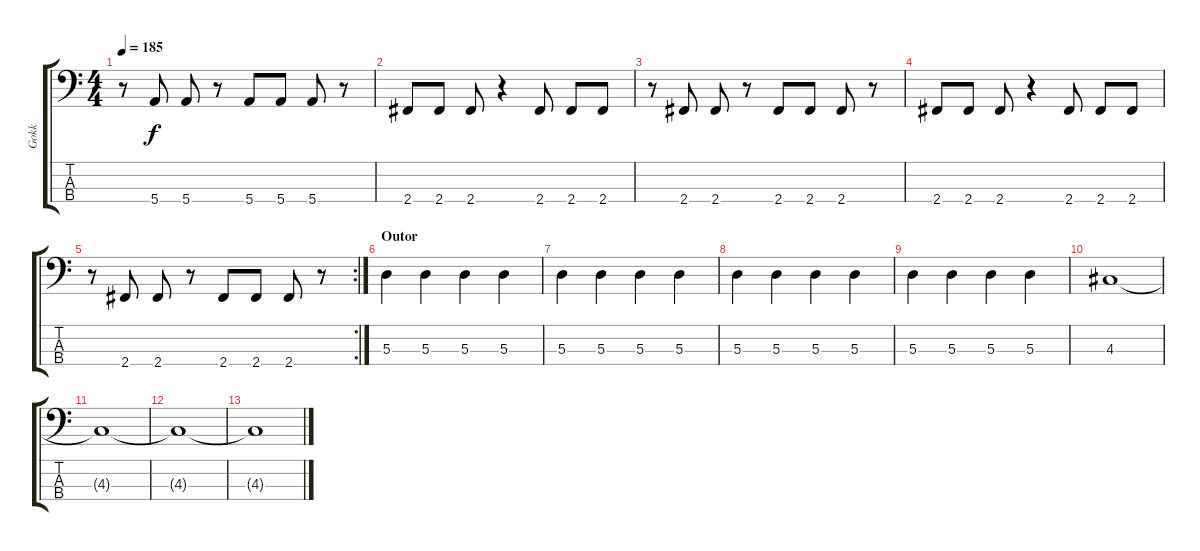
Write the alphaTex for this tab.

\track ("Gokk" "Gokk") {instrument electricbassfinger}
\staff {score tabs}
\tuning (G2 D2 A1 E1) {hide}
\ts (4 4)
\tempo 185
\clef f4
\ks c
r.8{dy f} 5.4.8 5.4.8 r.8 5.4.8 5.4.8 5.4.8 r.8 |
2.4.8 2.4.8 2.4.8 r.4 2.4.8 2.4.8 2.4.8 |
r.8 2.4.8 2.4.8 r.8 2.4.8 2.4.8 2.4.8 r.8 |
2.4.8 2.4.8 2.4.8 r.4 2.4.8 2.4.8 2.4.8 |
\rc 2
r.8 2.4.8 2.4.8 r.8 2.4.8 2.4.8 2.4.8 r.8 |
\section ("" "Outor")
5.3.4 5.3.4 5.3.4 5.3.4 |
5.3.4 5.3.4 5.3.4 5.3.4 |
5.3.4 5.3.4 5.3.4 5.3.4 |
5.3.4 5.3.4 5.3.4 5.3.4 |
4.3.1 |
4.3{t}.1 |
4.3{t}.1 |
4.3{t}.1
